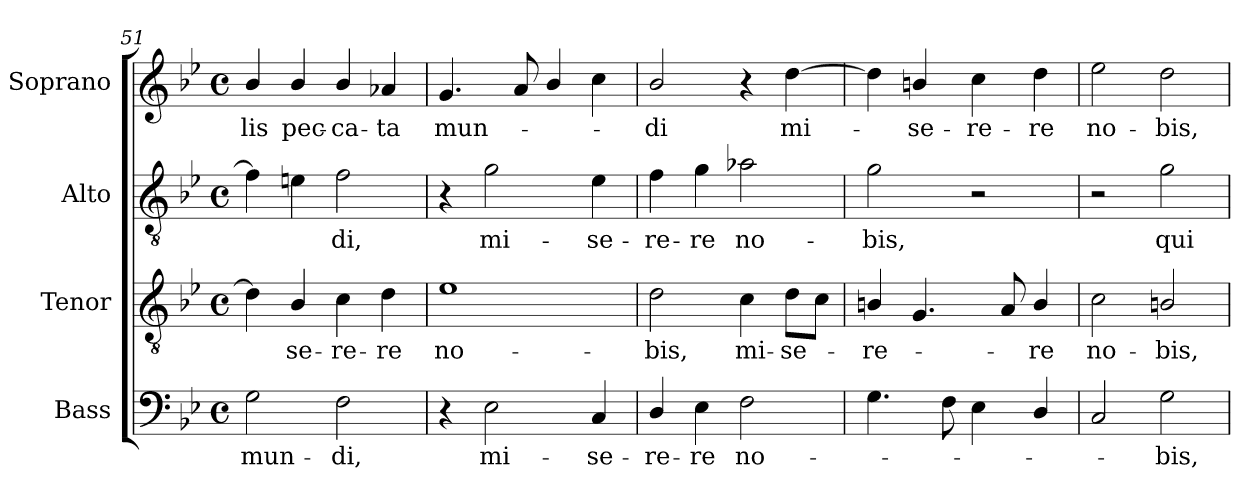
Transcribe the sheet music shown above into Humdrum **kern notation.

**kern	**text	**kern	**text	**kern	**text	**kern	**text
*part4	*part4	*part3	*part3	*part2	*part2	*part1	*part1
*staff4	*staff4	*staff3	*staff3	*staff2	*staff2	*staff1	*staff1
*I"Bass	*	*I"Tenor	*	*I"Alto	*	*I"Soprano	*
*I'B.	*	*I'T.	*	*I'A.	*	*I'S.	*
*clefF4	*	*clefGv2	*	*clefGv2	*	*clefG2	*
*	*	*ITrd7c12	*	*ITrd7c12	*	*	*
*k[b-e-]	*	*k[b-e-]	*	*k[b-e-]	*	*k[b-e-]	*
*B-:	*	*B-:	*	*B-:	*	*B-:	*
*M4/4	*	*M4/4	*	*M4/4	*	*M4/4	*
*met(c)	*	*met(c)	*	*met(c)	*	*met(c)	*
=51	=51	=51	=51	=51	=51	=51	=51
!	!LO:LY:b:color=#000000	!	!	!	!	!	!
!	!	!	!	!	!	!	!LO:LY:b:color=#000000
2Gi\	mun-	4Di\]	.	4Fi\]	.	4b-i/	-lis
!	!	!	!LO:LY:b:color=#000000	!	!	!	!
!	!	!	!	!	!	!	!LO:LY:b:color=#000000
.	.	4BB-i/	-se-	4Eni\	.	4b-i/	pec-
!	!LO:LY:b:color=#000000	!	!	!	!	!	!
!	!	!	!LO:LY:b:color=#000000	!	!	!	!
!	!	!	!	!	!LO:LY:b:color=#000000	!	!
!	!	!	!	!	!	!	!LO:LY:b:color=#000000
2Fi\	-di,	4Ci\	-re-	2Fi\	-di,	4b-i/	-ca-
!	!	!	!LO:LY:b:color=#000000	!	!	!	!
!	!	!	!	!	!	!	!LO:LY:b:color=#000000
.	.	4Di\	-re	.	.	4a-Xi/	-ta
=52	=52	=52	=52	=52	=52	=52	=52
!	!	!	!LO:LY:b:color=#000000	!	!	!	!
!	!	!	!	!	!	!	!LO:LY:b:color=#000000
4r	.	1E-i	no-	4r	.	4.gi/	mun-
!	!LO:LY:b:color=#000000	!	!	!	!	!	!
!	!	!	!	!	!LO:LY:b:color=#000000	!	!
2E-i\	mi-	.	.	2Gi\	mi-	.	.
.	.	.	.	.	.	8ai/	.
.	.	.	.	.	.	4b-i/	.
!	!LO:LY:b:color=#000000	!	!	!	!	!	!
!	!	!	!	!	!LO:LY:b:color=#000000	!	!
4Ci/	-se-	.	.	4E-i\	-se-	4cci\	.
!!LO:LB:g=z
=53	=53	=53	=53	=53	=53	=53	=53
!	!LO:LY:b:color=#000000	!	!	!	!	!	!
!	!	!	!LO:LY:b:color=#000000	!	!	!	!
!	!	!	!	!	!LO:LY:b:color=#000000	!	!
!	!	!	!	!	!	!	!LO:LY:b:color=#000000
4Di/	-re-	2Di\	-bis,	4Fi\	-re-	2b-i/	-di
!	!LO:LY:b:color=#000000	!	!	!	!	!	!
!	!	!	!	!	!LO:LY:b:color=#000000	!	!
4E-i\	-re	.	.	4Gi\	-re	.	.
!	!LO:LY:b:color=#000000	!	!	!	!	!	!
!	!	!	!LO:LY:b:color=#000000	!	!	!	!
!	!	!	!	!	!LO:LY:b:color=#000000	!	!
2Fi\	no-	4Ci\	mi-	2A-Xi\	no-	4r	.
!	!	!	!LO:LY:b:color=#000000	!	!	!	!
!	!	!	!	!	!	!	!LO:LY:b:color=#000000
.	.	8Di\L	-se-	.	.	[4ddi\	mi-
.	.	8Ci\J	.	.	.	.	.
=54	=54	=54	=54	=54	=54	=54	=54
!	!	!	!LO:LY:b:color=#000000	!	!	!	!
!	!	!	!	!	!LO:LY:b:color=#000000	!	!
4.Gi\	.	4BBni/	-re-	2Gi\	-bis,	4ddi\]	.
!	!	!	!	!	!	!	!LO:LY:b:color=#000000
.	.	4.GGi/	.	.	.	4bni/	-se-
8Fi\	.	.	.	.	.	.	.
!	!	!	!	!	!	!	!LO:LY:b:color=#000000
4E-i\	.	.	.	2r	.	4cci\	-re-
.	.	8AAi/	.	.	.	.	.
!	!	!	!LO:LY:b:color=#000000	!	!	!	!
!	!	!	!	!	!	!	!LO:LY:b:color=#000000
4Di/	.	4BBi/	-re	.	.	4ddi\	-re
=55	=55	=55	=55	=55	=55	=55	=55
!	!	!	!LO:LY:b:color=#000000	!	!	!	!
!	!	!	!	!	!	!	!LO:LY:b:color=#000000
2Ci/	.	2Ci\	no-	2r	.	2ee-i\	no-
!	!LO:LY:b:color=#000000	!	!	!	!	!	!
!	!	!	!LO:LY:b:color=#000000	!	!	!	!
!	!	!	!	!	!LO:LY:b:color=#000000	!	!
!	!	!	!	!	!	!	!LO:LY:b:color=#000000
2Gi\	-bis,	2BBni/	-bis,	2Gi\	qui	2ddi\	-bis,
=	=	=	=	=	=	=	=
*-	*-	*-	*-	*-	*-	*-	*-
